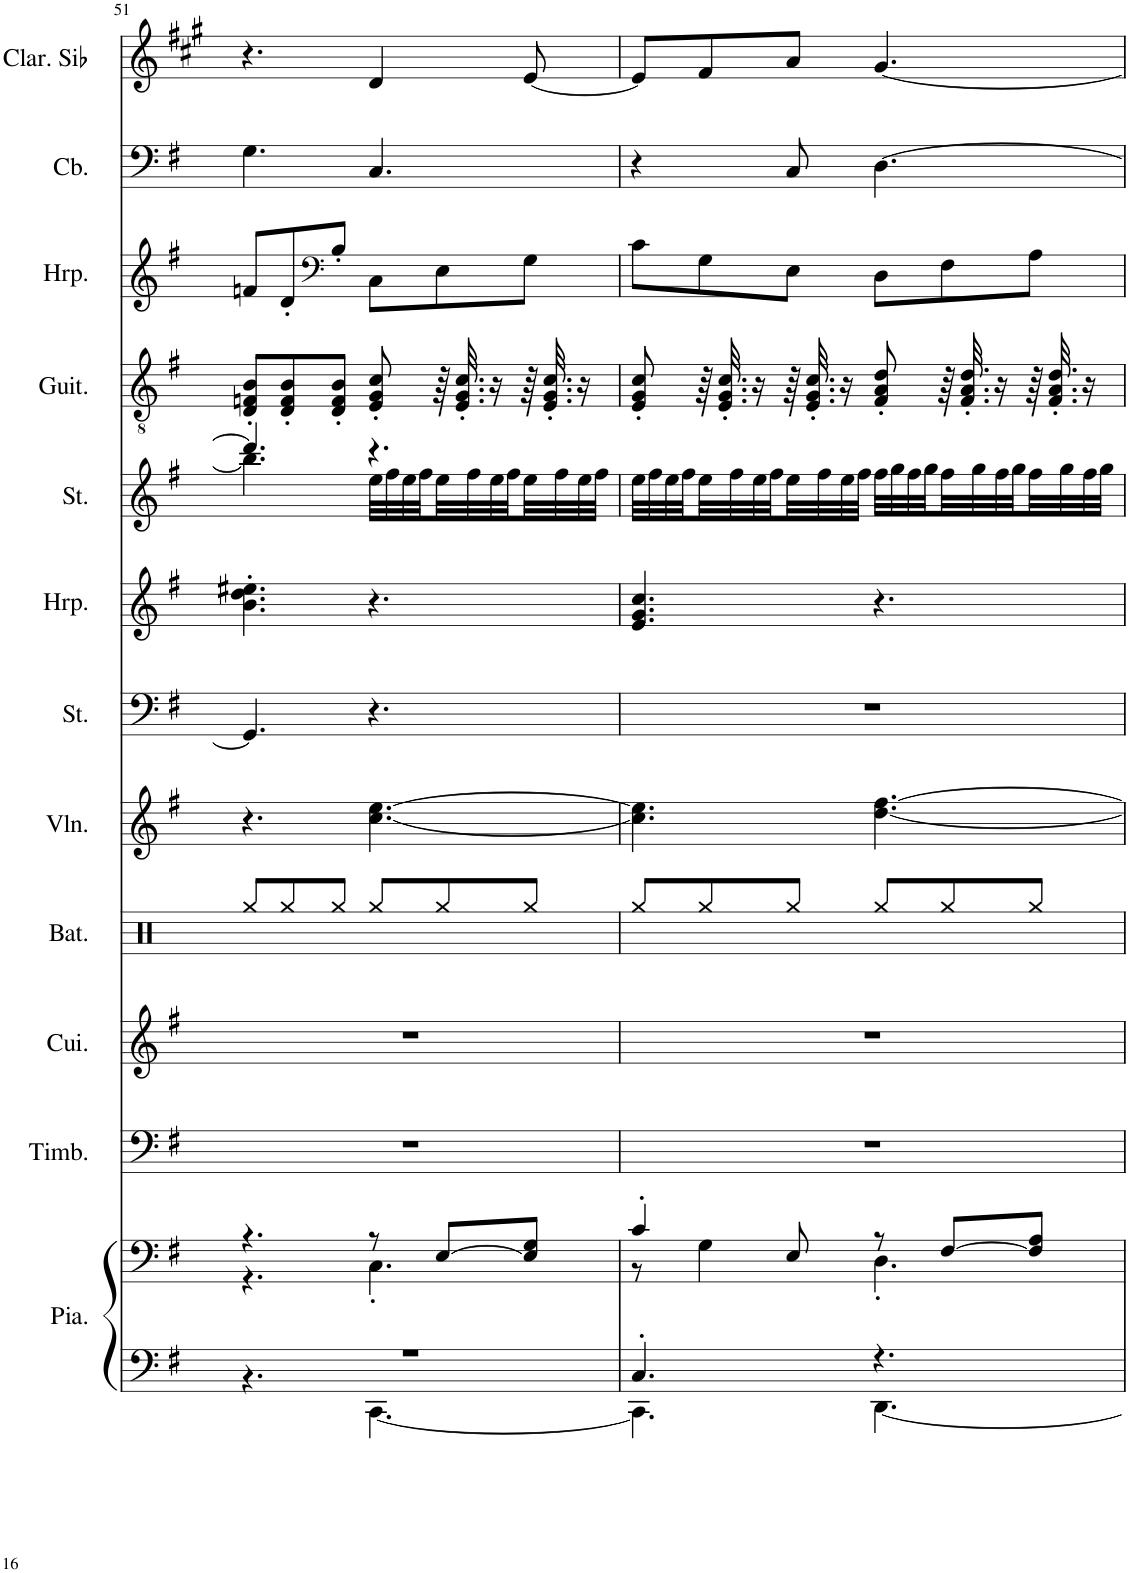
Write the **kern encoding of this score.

**kern	**kern	**kern	**kern	**kern	**kern	**kern	**kern	**kern	**kern	**kern	**kern	**kern
*part12	*part12	*part11	*part10	*part9	*part8	*part7	*part6	*part5	*part4	*part3	*part2	*part1
*staff13	*staff12	*staff11	*staff10	*staff9	*staff8	*staff7	*staff6	*staff5	*staff4	*staff3	*staff2	*staff1
*I"Piano, Bright Acoustic Piano	*	*I"Timbales, Timpani Ensemble	*I"Cuivres, Brass Section	*I"Batterie, Drums	*I"Violon, Tremolo Strings	*I"Cordes, String Ensemble 2	*I"Harpe	*I"Cordes, String Ensemble 2	*I"Guitare classique, Acoustic Guitar (nylon)	*I"Harpe, Orchestral Harp	*I"Contrebasse, Acoustic Bass	*I"Clarinette en Sib
*I'Pia.	*	*I'Timb.	*I'Cui.	*I'Bat.	*I'Vln.	*I'St.	*I'Hrp.	*I'St.	*I'Guit.	*I'Hrp.	*I'Cb.	*I'Clar. Sib
!!LO:PB:g=z
*clefF4	*clefF4	*clefF4	*clefG2	*clefX	*clefG2	*clefF4	*clefG2	*clefG2	*clefGv2	*clefG2	*clefF4	*clefG2
*	*	*	*	*	*	*	*	*	*	*	*Trd7c12	*Trd1c2
*k[f#]	*k[f#]	*k[f#]	*k[f#]	*k[]	*k[f#]	*k[f#]	*k[f#]	*k[f#]	*k[f#]	*k[f#]	*k[f#]	*k[f#c#g#]
*M6/8	*M6/8	*M6/8	*M6/8	*M6/8	*M6/8	*M6/8	*M6/8	*M6/8	*M6/8	*M6/8	*M6/8	*M6/8
=51	=51	=51	=51	=51	=51	=51	=51	=51	=51	=51	=51	=51
*^	*^	*	*	*	*	*	*	*^	*	*	*	*
2.r	4.r	4.r	4.r	2.r	2.r	8Rgg/L	4.r	4.GG/]	4.b\' 4.dd\' 4.ee#X\'	4.ddd/]	4.bb\]	8D/' 8Fn/' 8B/'L	8fn/L	4.G\	4.r
.	.	.	.	.	.	8Rgg/	.	.	.	.	.	8D/' 8F/' 8B/'	8d'/	.	.
*	*	*	*	*	*	*	*	*	*	*	*	*	*clefF4	*	*
.	.	.	.	.	.	8Rgg/J	.	.	.	.	.	8D/' 8F/' 8B/'J	8B'/J	.	.
.	[4.CC\	8r	4.C'\	.	.	8Rgg/L	[4.cc\ [4.ee\	4.r	4.r	4.r	32ee\LLL	8E/' 8G/' 8c/'	8C\L	4.C/	4d/
.	.	.	.	.	.	.	.	.	.	.	32ff#\	.	.	.	.
.	.	.	.	.	.	.	.	.	.	.	32ee\	.	.	.	.
.	.	.	.	.	.	.	.	.	.	.	32ff#\	.	.	.	.
.	.	[8E/L	.	.	.	8Rgg/	.	.	.	.	32ee\	64r	8E\	.	.
.	.	.	.	.	.	.	.	.	.	.	.	32.E/' 32.G/' 32.c/'	.	.	.
.	.	.	.	.	.	.	.	.	.	.	32ff#\	.	.	.	.
.	.	.	.	.	.	.	.	.	.	.	32ee\	16r	.	.	.
.	.	.	.	.	.	.	.	.	.	.	32ff#\	.	.	.	.
.	.	8E/] 8G/J	.	.	.	8Rgg/J	.	.	.	.	32ee\	64r	8G\J	.	[8e/
.	.	.	.	.	.	.	.	.	.	.	.	32.E/' 32.G/' 32.c/'	.	.	.
.	.	.	.	.	.	.	.	.	.	.	32ff#\	.	.	.	.
.	.	.	.	.	.	.	.	.	.	.	32ee\	16r	.	.	.
.	.	.	.	.	.	.	.	.	.	.	32ff#\JJJ	.	.	.	.
*	*	*	*	*	*	*	*	*	*	*v	*v	*	*	*	*
=52	=52	=52	=52	=52	=52	=52	=52	=52	=52	=52	=52	=52	=52	=52
4.C'/	4.CC\]	4c'/	8r	2.r	2.r	8Rgg/L	4.cc\] 4.ee\]	2.r	4.e/ 4.g/ 4.cc/	32ee\LLL	8E/' 8G/' 8c/'	8c\L	4r	8e/L]
.	.	.	.	.	.	.	.	.	.	32ff#\	.	.	.	.
.	.	.	.	.	.	.	.	.	.	32ee\	.	.	.	.
.	.	.	.	.	.	.	.	.	.	32ff#\	.	.	.	.
.	.	.	4G\	.	.	8Rgg/	.	.	.	32ee\	64r	8G\	.	8f#/
.	.	.	.	.	.	.	.	.	.	.	32.E/' 32.G/' 32.c/'	.	.	.
.	.	.	.	.	.	.	.	.	.	32ff#\	.	.	.	.
.	.	.	.	.	.	.	.	.	.	32ee\	16r	.	.	.
.	.	.	.	.	.	.	.	.	.	32ff#\	.	.	.	.
.	.	8E/	.	.	.	8Rgg/J	.	.	.	32ee\	64r	8E\J	8C/	8a/J
.	.	.	.	.	.	.	.	.	.	.	32.E/' 32.G/' 32.c/'	.	.	.
.	.	.	.	.	.	.	.	.	.	32ff#\	.	.	.	.
.	.	.	.	.	.	.	.	.	.	32ee\	16r	.	.	.
.	.	.	.	.	.	.	.	.	.	32ff#\JJJ	.	.	.	.
4.r	[4.DD\	8r	4.D'\	.	.	8Rgg/L	[4.dd\ [4.ff#\	.	4.r	32ff#\LLL	8F#/' 8A/' 8d/'	8D\L	[4.D\	[4.g#/
.	.	.	.	.	.	.	.	.	.	32gg\	.	.	.	.
.	.	.	.	.	.	.	.	.	.	32ff#\	.	.	.	.
.	.	.	.	.	.	.	.	.	.	32gg\	.	.	.	.
.	.	[8F#/L	.	.	.	8Rgg/	.	.	.	32ff#\	64r	8F#\	.	.
.	.	.	.	.	.	.	.	.	.	.	32.F#/' 32.A/' 32.d/'	.	.	.
.	.	.	.	.	.	.	.	.	.	32gg\	.	.	.	.
.	.	.	.	.	.	.	.	.	.	32ff#\	16r	.	.	.
.	.	.	.	.	.	.	.	.	.	32gg\	.	.	.	.
.	.	8F#/] 8A/J	.	.	.	8Rgg/J	.	.	.	32ff#\	64r	8A\J	.	.
.	.	.	.	.	.	.	.	.	.	.	32.F#/' 32.A/' 32.d/'	.	.	.
.	.	.	.	.	.	.	.	.	.	32gg\	.	.	.	.
.	.	.	.	.	.	.	.	.	.	32ff#\	16r	.	.	.
.	.	.	.	.	.	.	.	.	.	32gg\JJJ	.	.	.	.
*v	*v	*	*	*	*	*	*	*	*	*	*	*	*	*
*	*v	*v	*	*	*	*	*	*	*	*	*	*	*
=	=	=	=	=	=	=	=	=	=	=	=	=
*-	*-	*-	*-	*-	*-	*-	*-	*-	*-	*-	*-	*-
